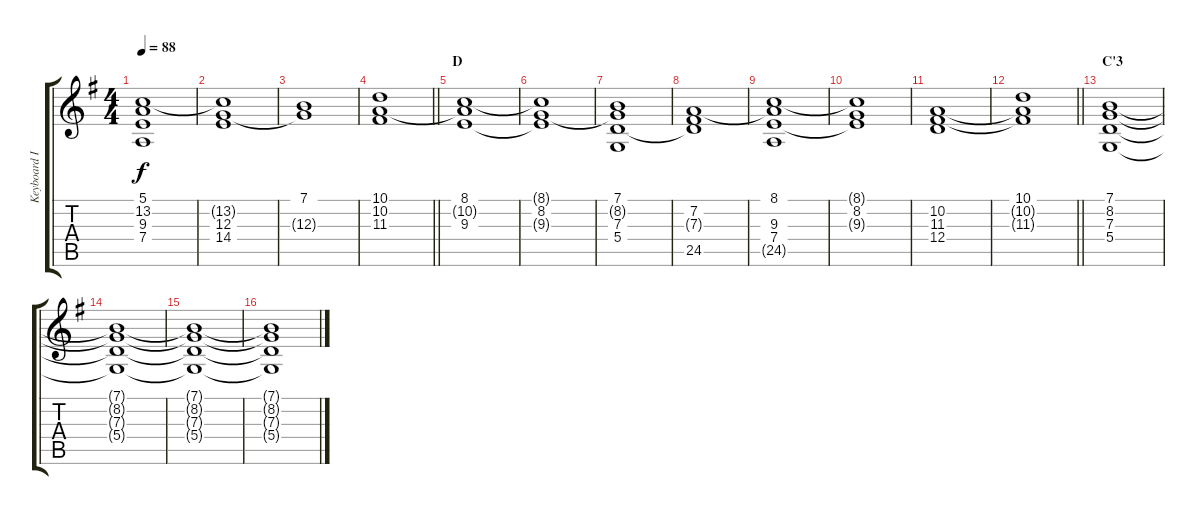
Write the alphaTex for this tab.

\track ("Keyboard IV" "Keyboard I") {instrument pad2warm}
\staff {score tabs}
\tuning (E4 B3 G3 D3 A2 E2) {hide}
\ts (4 4)
\tempo 88
\clef g2
\ks g
(5.1{t} 13.2 9.3 7.4).1{dy f} |
(13.2{t} 12.3 14.4).1 |
(7.1 12.3{t}).1 |
\barLineRight lightlight
(10.1 10.2 11.3).1 |
\section ("" "D")
(8.1 10.2{t} 9.3).1 |
(8.1{t} 8.2 9.3{t}).1 |
(7.1 8.2{t} 7.3 5.4).1 |
(7.2 7.3{t} 24.5).1 |
(8.1 9.3 7.4 24.5{t}).1 |
(8.1{t} 8.2 9.3{t}).1 |
(10.2 11.3 12.4).1 |
\barLineRight lightlight
(10.1 10.2{t} 11.3{t}).1 |
\section ("" "C'3")
(7.1 8.2 7.3 5.4).1 |
(7.1{t} 8.2{t} 7.3{t} 5.4{t}).1 |
(7.1{t} 8.2{t} 7.3{t} 5.4{t}).1 |
(7.1{t} 8.2{t} 7.3{t} 5.4{t}).1
